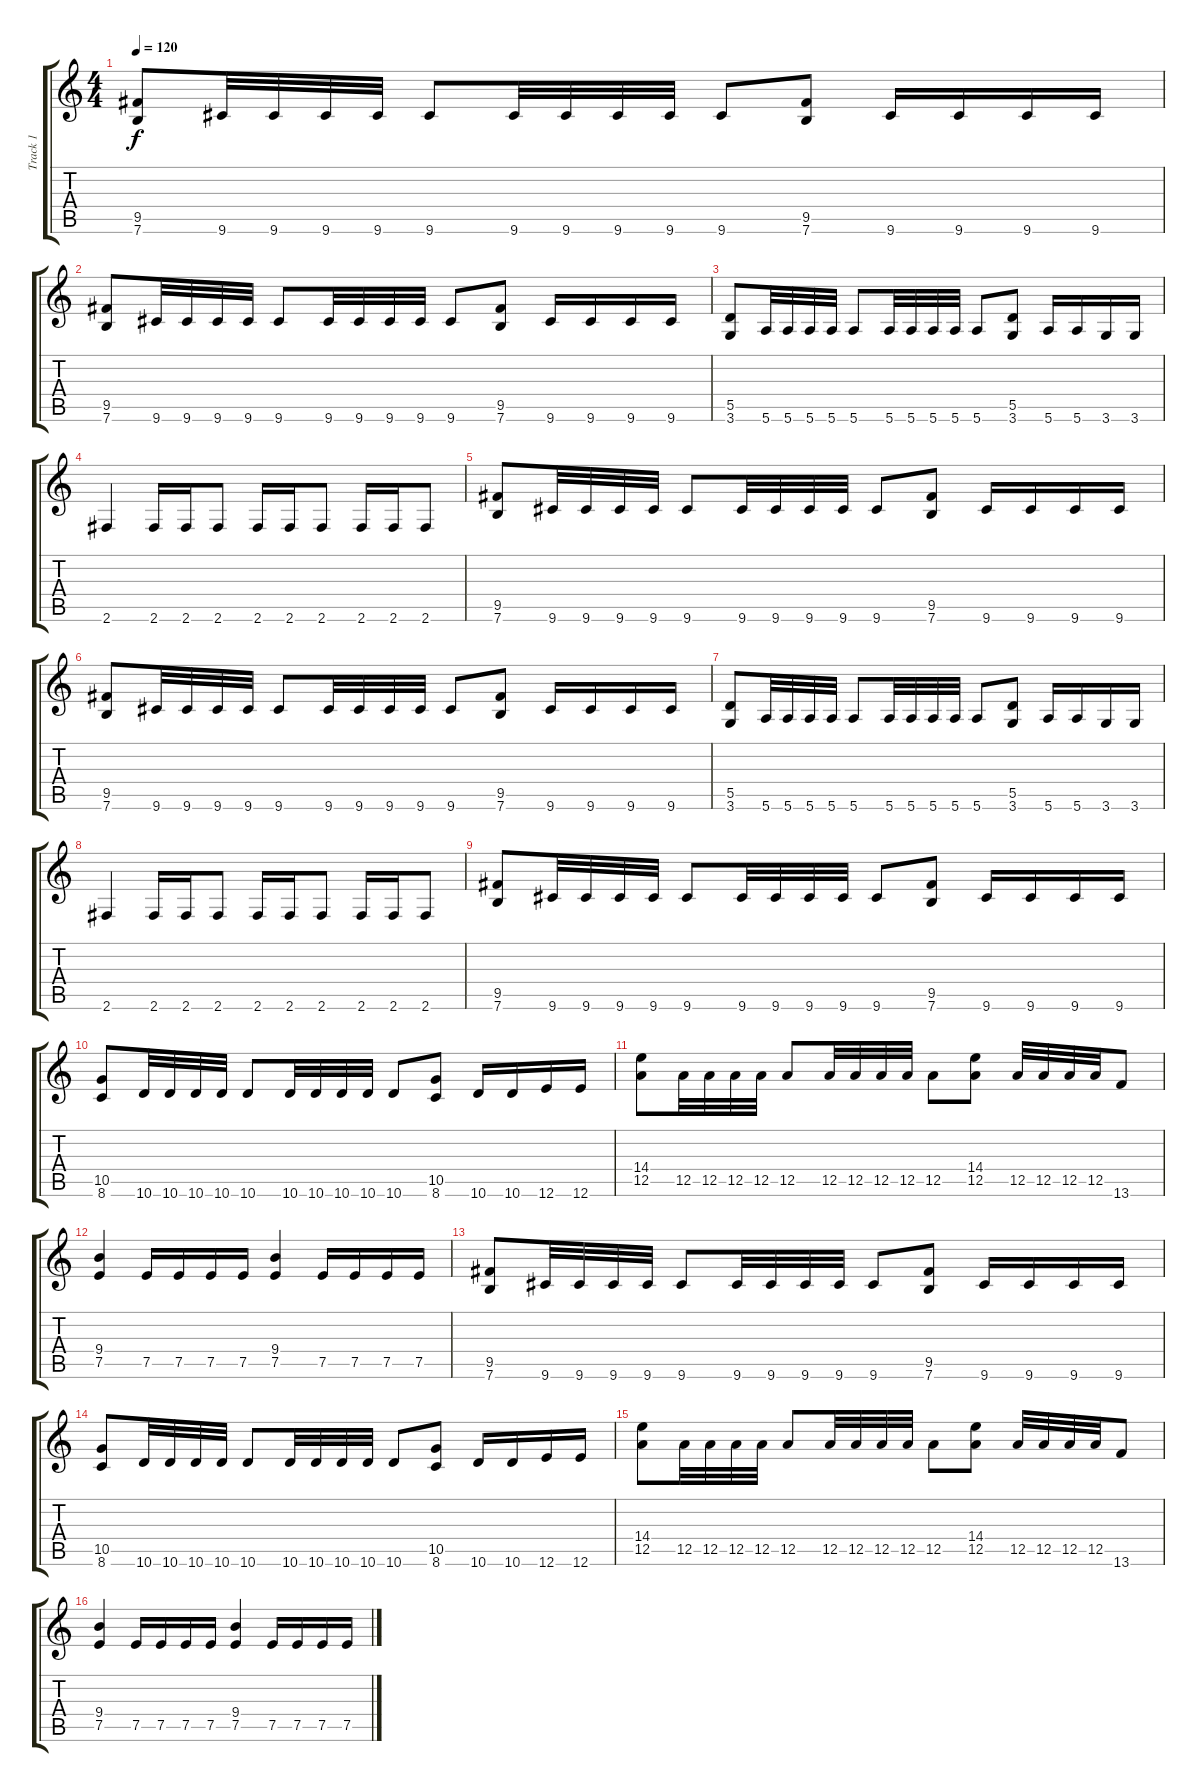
\track ("Track 1" "Track 1") {instrument distortionguitar}
\staff {score tabs}
\tuning (E4 B3 G3 D3 A2 E2) {hide}
\ts (4 4)
\tempo 120
\clef g2
\ks c
(9.5 7.6).8{dy f} 9.6.32 9.6.32 9.6.32 9.6.32 9.6.8 9.6.32 9.6.32 9.6.32 9.6.32 9.6.8 (9.5 7.6).8 9.6.16 9.6.16 9.6.16 9.6.16 |
(9.5 7.6).8 9.6.32 9.6.32 9.6.32 9.6.32 9.6.8 9.6.32 9.6.32 9.6.32 9.6.32 9.6.8 (9.5 7.6).8 9.6.16 9.6.16 9.6.16 9.6.16 |
(5.5 3.6).8 5.6.32 5.6.32 5.6.32 5.6.32 5.6.8 5.6.32 5.6.32 5.6.32 5.6.32 5.6.8 (5.5 3.6).8 5.6.16 5.6.16 3.6.16 3.6.16 |
2.6.4 2.6.16 2.6.16 2.6.8 2.6.16 2.6.16 2.6.8 2.6.16 2.6.16 2.6.8 |
(9.5 7.6).8 9.6.32 9.6.32 9.6.32 9.6.32 9.6.8 9.6.32 9.6.32 9.6.32 9.6.32 9.6.8 (9.5 7.6).8 9.6.16 9.6.16 9.6.16 9.6.16 |
(9.5 7.6).8 9.6.32 9.6.32 9.6.32 9.6.32 9.6.8 9.6.32 9.6.32 9.6.32 9.6.32 9.6.8 (9.5 7.6).8 9.6.16 9.6.16 9.6.16 9.6.16 |
(5.5 3.6).8 5.6.32 5.6.32 5.6.32 5.6.32 5.6.8 5.6.32 5.6.32 5.6.32 5.6.32 5.6.8 (5.5 3.6).8 5.6.16 5.6.16 3.6.16 3.6.16 |
2.6.4 2.6.16 2.6.16 2.6.8 2.6.16 2.6.16 2.6.8 2.6.16 2.6.16 2.6.8 |
(9.5 7.6).8 9.6.32 9.6.32 9.6.32 9.6.32 9.6.8 9.6.32 9.6.32 9.6.32 9.6.32 9.6.8 (9.5 7.6).8 9.6.16 9.6.16 9.6.16 9.6.16 |
(10.5 8.6).8 10.6.32 10.6.32 10.6.32 10.6.32 10.6.8 10.6.32 10.6.32 10.6.32 10.6.32 10.6.8 (10.5 8.6).8 10.6.16 10.6.16 12.6.16 12.6.16 |
(14.4 12.5).8 12.5.32 12.5.32 12.5.32 12.5.32 12.5.8 12.5.32 12.5.32 12.5.32 12.5.32 12.5.8 (14.4 12.5).8 12.5.32 12.5.32 12.5.32 12.5.32 13.6.8 |
(9.4 7.5).4 7.5.16 7.5.16 7.5.16 7.5.16 (9.4 7.5).4 7.5.16 7.5.16 7.5.16 7.5.16 |
(9.5 7.6).8 9.6.32 9.6.32 9.6.32 9.6.32 9.6.8 9.6.32 9.6.32 9.6.32 9.6.32 9.6.8 (9.5 7.6).8 9.6.16 9.6.16 9.6.16 9.6.16 |
(10.5 8.6).8 10.6.32 10.6.32 10.6.32 10.6.32 10.6.8 10.6.32 10.6.32 10.6.32 10.6.32 10.6.8 (10.5 8.6).8 10.6.16 10.6.16 12.6.16 12.6.16 |
(14.4 12.5).8 12.5.32 12.5.32 12.5.32 12.5.32 12.5.8 12.5.32 12.5.32 12.5.32 12.5.32 12.5.8 (14.4 12.5).8 12.5.32 12.5.32 12.5.32 12.5.32 13.6.8 |
(9.4 7.5).4 7.5.16 7.5.16 7.5.16 7.5.16 (9.4 7.5).4 7.5.16 7.5.16 7.5.16 7.5.16
